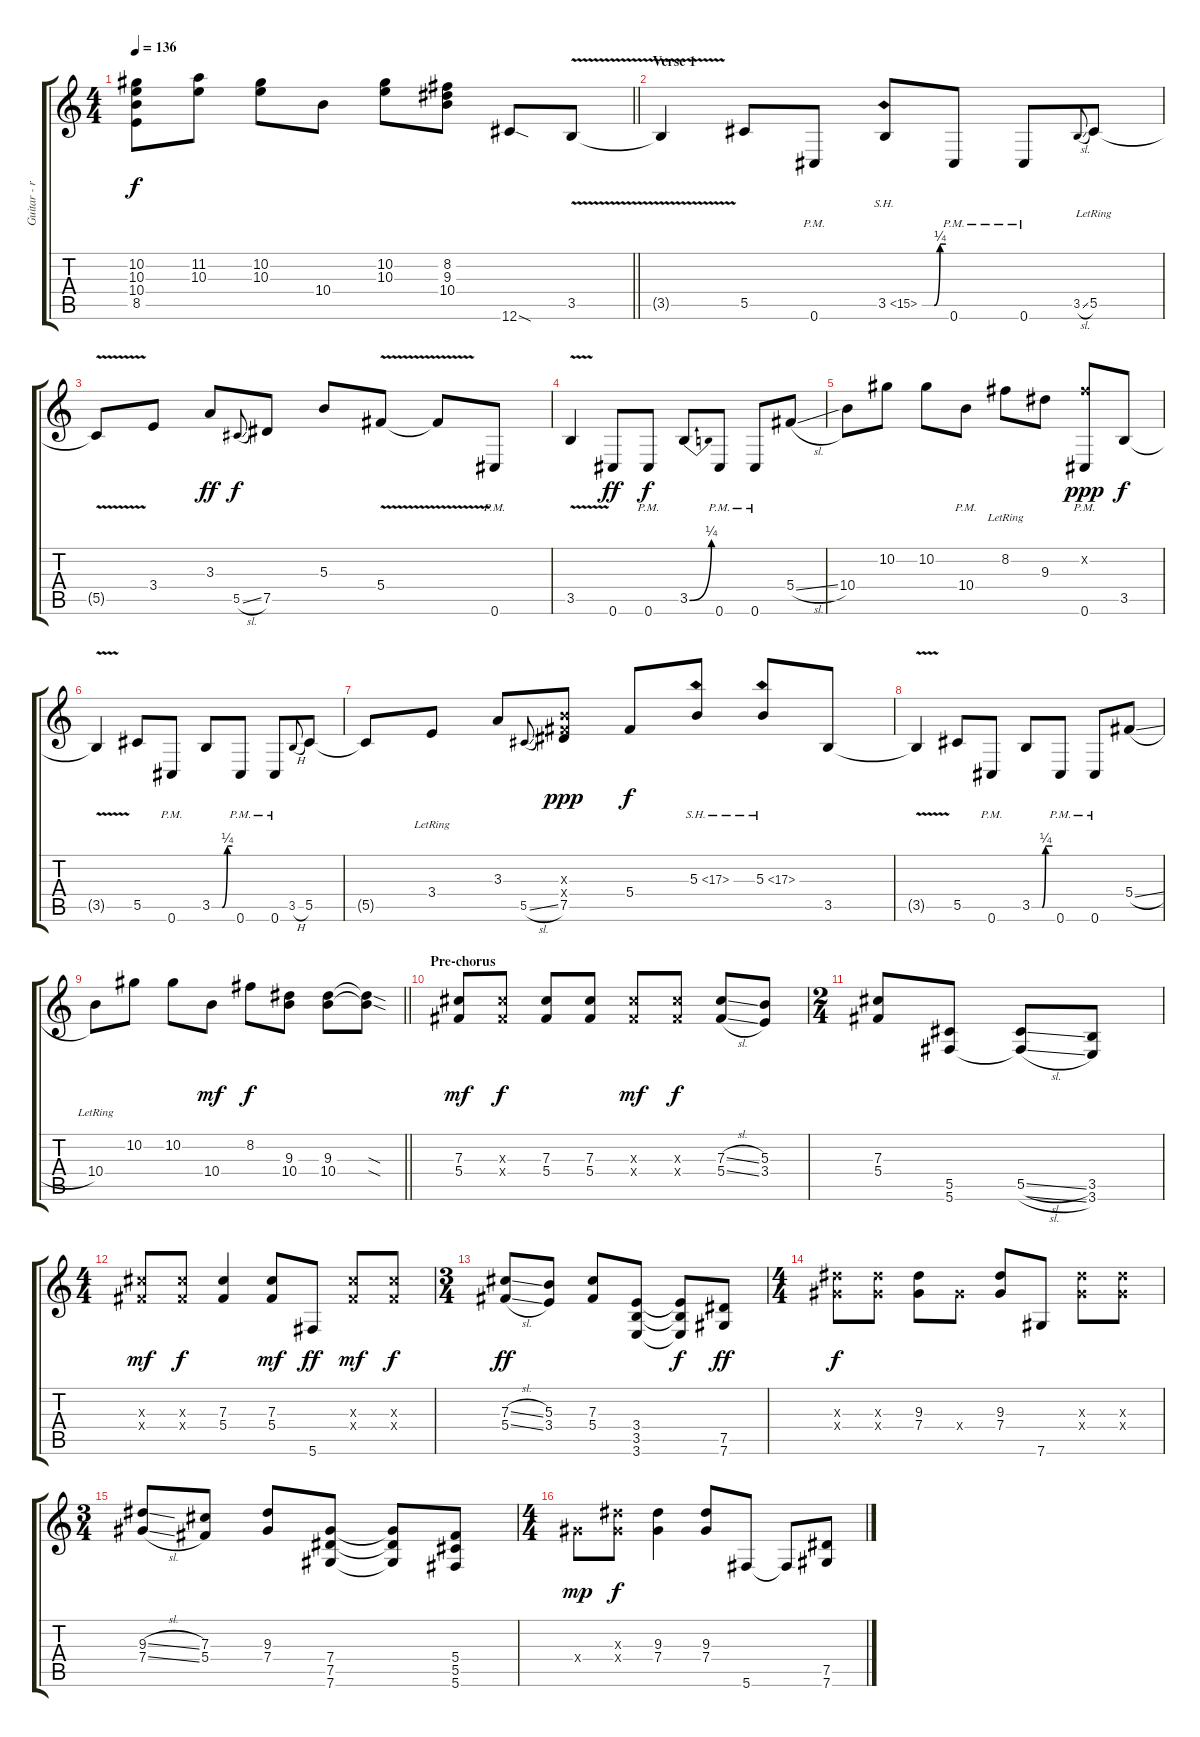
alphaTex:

\track ("Guitar - rhythm" "Guitar - r") {instrument distortionguitar}
\staff {score tabs}
\tuning (Eb4 Bb3 Gb3 Db3 Ab2 Db2) {hide}
\ts (4 4)
\tempo 136
\clef g2
\barLineRight lightlight
\ks c
(10.2{t} 10.3{t} 10.4{t} 8.5{t}).8{dy f} (11.2 10.3).8 (10.2 10.3).8 10.4.8 (10.2 10.3).8 (8.2 9.3 10.4).8 12.6{sod}.8 3.5{v}.8{volume 12} |
\section ("" "Verse 1")
3.5{t}.4 5.5.8 0.6{pm}.8 3.5{be (custom 0 0 30 0 45 1 60 1) sh 12}.8 0.6{pm}.8 0.6{pm}.8 3.5{sl}.8{gr onbeat} 5.5{lr}.8 |
5.5{v t}.8 3.4.8 3.3.8{dy ff} 5.5{sl}.8{gr onbeat dy f} 7.5.8 5.3.8 5.4{v}.8 5.4{t}.8 0.6{pm}.8 |
3.5{v}.4 0.6.8{dy ff} 0.6{pm}.8{dy f} 3.5{be (bend 0 0 60 1)}.8 0.6{pm}.8 0.6{pm}.8 5.4{sl}.8 |
10.4.8 10.2.8 10.2.8 10.4{pm}.8 8.2{lr}.8 9.3.8 (8.2{x} 0.6{pm}).8{dy ppp} 3.5.8{dy f} |
3.5{v t}.4 5.5.8 0.6{pm}.8 3.5{be (custom 0 0 30 0 45 1 60 1)}.8 0.6{pm}.8 0.6{pm}.8 3.5{h}.8{gr onbeat} 5.5.8 |
5.5{t}.8 3.4{lr}.8 3.3.8 5.5{sl}.8{gr onbeat} (5.3{x} 5.4{x} 7.5).8{dy ppp} 5.4.8{dy f} 5.3{sh 12}.8 5.3{sh 12}.8 3.5.8 |
3.5{v t}.4 5.5.8 0.6{pm}.8 3.5{be (custom 0 0 30 0 40 1 60 1)}.8 0.6{pm}.8 0.6{pm}.8 5.4{sl}.8 |
\barLineRight lightlight
10.4{lr}.8 10.2.8 10.2.8 10.4.8{dy mf} 8.2.8{dy f} (9.3 10.4).8 (9.3 10.4).8 (9.3{sod t} 10.4{sod t}).8 |
\section ("" "Pre-chorus")
(7.3 5.4).8{dy mf} (7.3{x} 5.4{x}).8{dy f} (7.3 5.4).8 (7.3 5.4).8 (7.3{x} 5.4{x}).8{dy mf} (7.3{x} 5.4{x}).8{dy f} (7.3{sl} 5.4{sl}).8 (5.3 3.4).8 |
\ts (2 4)
(7.3 5.4).8 (5.5 5.6).8 (5.5{sl} 5.6{sl t}).8 (3.5 3.6).8 |
\ts (4 4)
(7.3{x} 5.4{x}).8{dy mf} (7.3{x} 5.4{x}).8{dy f} (7.3 5.4).4 (7.3 5.4).8{dy mf} 5.6.8{dy ff} (7.3{x} 5.4{x}).8{dy mf} (7.3{x} 5.4{x}).8{dy f} |
\ts (3 4)
(7.3{sl} 5.4{sl}).8{dy ff} (5.3 3.4).8 (7.3 5.4).8 (3.4 3.5 3.6).8 (3.4{t} 3.5{t} 3.6{t}).8{dy f} (7.5 7.6).8{dy ff} |
\ts (4 4)
(9.3{x} 7.4{x}).8{dy f} (9.3{x} 7.4{x}).8 (9.3 7.4).8 7.4{x}.8 (9.3 7.4).8 7.6.8 (9.3{x} 7.4{x}).8 (9.3{x} 7.4{x}).8 |
\ts (3 4)
(9.3{sl} 7.4{sl}).8 (7.3 5.4).8 (9.3 7.4).8 (7.4 7.5 7.6).8 (7.4{t} 7.5{t} 7.6{t}).8 (5.4 5.5 5.6).8 |
\ts (4 4)
7.4{x}.8{dy mp} (9.3{x} 7.4{x}).8{dy f} (9.3 7.4).4 (9.3 7.4).8 5.6.8 5.6{t}.8 (7.5 7.6).8
